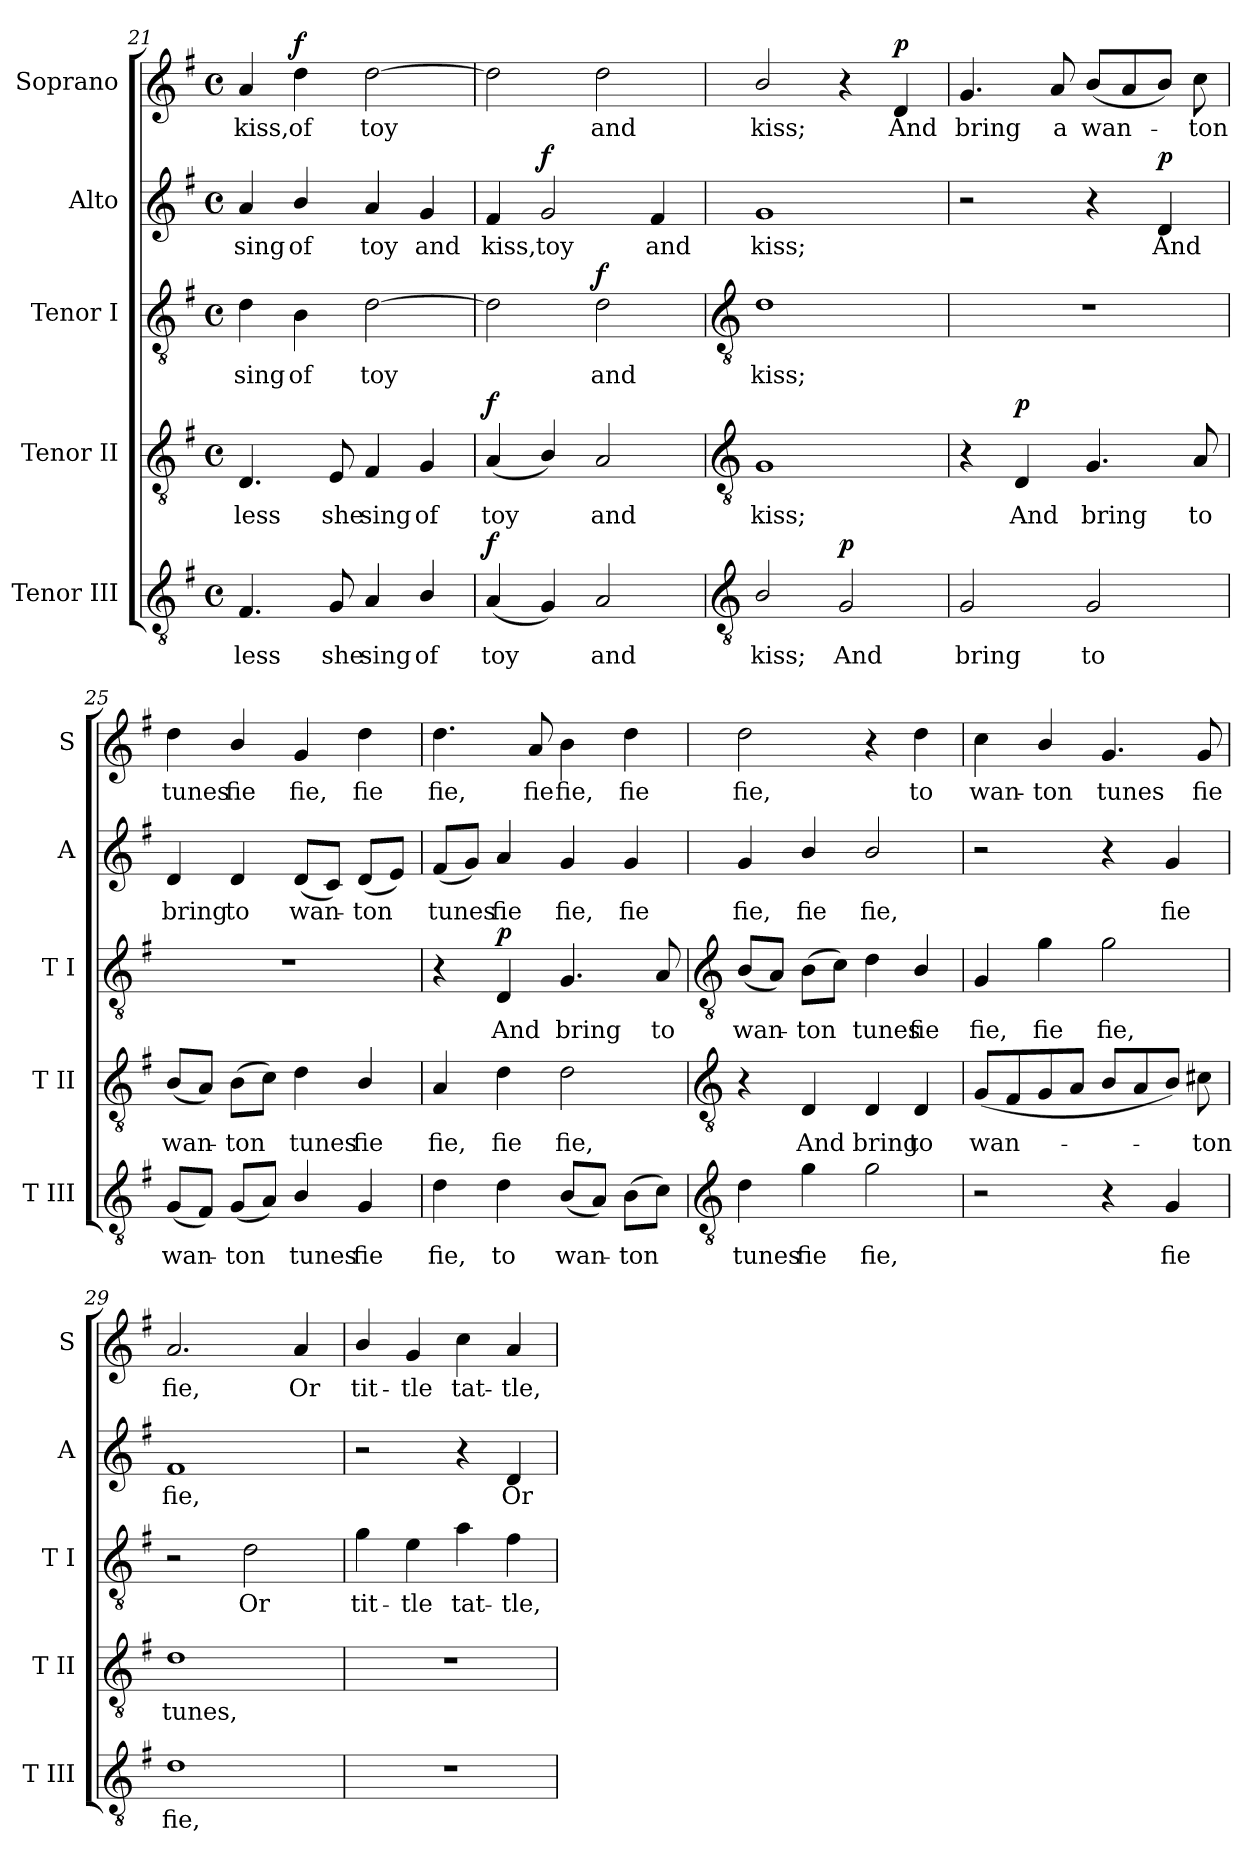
**kern	**text	**dynam	**kern	**text	**dynam	**kern	**text	**dynam	**kern	**text	**dynam	**kern	**text	**dynam
*part5	*part5	*part5	*part4	*part4	*part4	*part3	*part3	*part3	*part2	*part2	*part2	*part1	*part1	*part1
*staff5	*staff5	*staff5	*staff4	*staff4	*staff4	*staff3	*staff3	*staff3	*staff2	*staff2	*staff2	*staff1	*staff1	*staff1
*I"Tenor III	*	*	*I"Tenor II	*	*	*I"Tenor I	*	*	*I"Alto	*	*	*I"Soprano	*	*
*I'T III	*	*	*I'T II	*	*	*I'T I	*	*	*I'A	*	*	*I'S	*	*
*clefGv2	*	*	*clefGv2	*	*	*clefGv2	*	*	*clefG2	*	*	*clefG2	*	*
*k[f#]	*	*	*k[f#]	*	*	*k[f#]	*	*	*k[f#]	*	*	*k[f#]	*	*
*G:	*	*	*G:	*	*	*G:	*	*	*G:	*	*	*G:	*	*
*M4/4	*	*	*M4/4	*	*	*M4/4	*	*	*M4/4	*	*	*M4/4	*	*
*met(c)	*	*	*met(c)	*	*	*met(c)	*	*	*met(c)	*	*	*met(c)	*	*
=21	=21	=21	=21	=21	=21	=21	=21	=21	=21	=21	=21	=21	=21	=21
!	!LO:LY:b	!	!	!LO:LY:b	!	!	!LO:LY:b	!	!	!LO:LY:b	!	!	!LO:LY:b	!
4.F#	-less	.	4.D	-less	.	4d	sing	.	4a	sing	.	4a	kiss,	.
!	!	!	!	!	!	!	!LO:LY:b	!	!	!LO:LY:b	!	!	!LO:LY:b	!LO:DY:b
.	.	.	.	.	.	4B	of	.	4b/	of	.	4dd	of	f
!	!LO:LY:b	!	!	!LO:LY:b	!	!	!	!	!	!	!	!	!	!
8G	she	.	8E	she	.	.	.	.	.	.	.	.	.	.
!	!LO:LY:b	!	!	!LO:LY:b	!	!	!LO:LY:b	!	!	!LO:LY:b	!	!	!LO:LY:b	!
4A	sing	.	4F#	sing	.	[2d	toy	.	4a	toy	.	[2dd	toy	.
!	!LO:LY:b	!	!	!LO:LY:b	!	!	!	!	!	!LO:LY:b	!	!	!	!
4B/	of	.	4G	of	.	.	.	.	4g	and	.	.	.	.
=22	=22	=22	=22	=22	=22	=22	=22	=22	=22	=22	=22	=22	=22	=22
!	!LO:LY:b	!LO:DY:b	!	!LO:LY:b	!LO:DY:b	!	!	!	!	!LO:LY:b	!	!	!	!
(<4A	toy	f	(<4A	toy	f	2d]	.	.	4f#	kiss,	.	2dd]	.	.
!	!	!	!	!	!	!	!	!	!	!LO:LY:b	!LO:DY:b	!	!	!
4G)	.	.	4B/)	.	.	.	.	.	2g	toy	f	.	.	.
!	!LO:LY:b	!	!	!LO:LY:b	!	!	!LO:LY:b	!LO:DY:b	!	!	!	!	!LO:LY:b	!
2A	and	.	2A	and	.	2d	and	f	.	.	.	2dd	and	.
!	!	!	!	!	!	!	!	!	!	!LO:LY:b	!	!	!	!
.	.	.	.	.	.	.	.	.	4f#	and	.	.	.	.
!!LO:LB:g=z
=23	=23	=23	=23	=23	=23	=23	=23	=23	=23	=23	=23	=23	=23	=23
*clefGv2	*	*	*clefGv2	*	*	*clefGv2	*	*	*	*	*	*	*	*
!	!LO:LY:b	!	!	!LO:LY:b	!	!	!LO:LY:b	!	!	!LO:LY:b	!	!	!LO:LY:b	!
2B/	kiss;	.	1G	kiss;	.	1d	kiss;	.	1g	kiss;	.	2b/	kiss;	.
!	!LO:LY:b	!LO:DY:b	!	!	!	!	!	!	!	!	!	!	!	!
2G	And	p	.	.	.	.	.	.	.	.	.	4r	.	.
!	!	!	!	!	!	!	!	!	!	!	!	!	!LO:LY:b	!LO:DY:b
.	.	.	.	.	.	.	.	.	.	.	.	4d	And	p
=24	=24	=24	=24	=24	=24	=24	=24	=24	=24	=24	=24	=24	=24	=24
!	!LO:LY:b	!	!	!	!	!	!	!	!	!	!	!	!LO:LY:b	!
2G	bring	.	4r	.	.	1r	.	.	2r	.	.	4.g	bring	.
!	!	!	!	!LO:LY:b	!LO:DY:b	!	!	!	!	!	!	!	!	!
.	.	.	4D	And	p	.	.	.	.	.	.	.	.	.
!	!	!	!	!	!	!	!	!	!	!	!	!	!LO:LY:b	!
.	.	.	.	.	.	.	.	.	.	.	.	8a	a	.
!	!LO:LY:b	!	!	!LO:LY:b	!	!	!	!	!	!	!	!	!LO:LY:b	!
2G	to	.	4.G	bring	.	.	.	.	4r	.	.	(<8bL	wan-	.
.	.	.	.	.	.	.	.	.	.	.	.	8a	.	.
!	!	!	!	!	!	!	!	!	!	!LO:LY:b	!LO:DY:b	!	!	!
.	.	.	.	.	.	.	.	.	4d	And	p	8bJ)	.	.
!	!	!	!	!LO:LY:b	!	!	!	!	!	!	!	!	!LO:LY:b	!
.	.	.	8A	to	.	.	.	.	.	.	.	8cc	ton	.
=25	=25	=25	=25	=25	=25	=25	=25	=25	=25	=25	=25	=25	=25	=25
!	!LO:LY:b	!	!	!LO:LY:b	!	!	!	!	!	!LO:LY:b	!	!	!LO:LY:b	!
(<8GL	wan-	.	(<8BL	wan-	.	1r	.	.	4d	bring	.	4dd	tunes	.
8F#J)	.	.	8AJ)	.	.	.	.	.	.	.	.	.	.	.
!	!LO:LY:b	!	!	!LO:LY:b	!	!	!	!	!	!LO:LY:b	!	!	!LO:LY:b	!
(<8GL	ton	.	(>8BL	ton	.	.	.	.	4d	to	.	4b/	fie	.
8AJ)	.	.	8cJ)	.	.	.	.	.	.	.	.	.	.	.
!	!LO:LY:b	!	!	!LO:LY:b	!	!	!	!	!	!LO:LY:b	!	!	!LO:LY:b	!
4B/	tunes	.	4d	tunes	.	.	.	.	(<8dL	wan-	.	4g	fie,	.
.	.	.	.	.	.	.	.	.	8cJ)	.	.	.	.	.
!	!LO:LY:b	!	!	!LO:LY:b	!	!	!	!	!	!LO:LY:b	!	!	!LO:LY:b	!
4G	fie	.	4B/	fie	.	.	.	.	(<8dL	ton	.	4dd	fie	.
.	.	.	.	.	.	.	.	.	8eJ)	.	.	.	.	.
=26	=26	=26	=26	=26	=26	=26	=26	=26	=26	=26	=26	=26	=26	=26
!	!LO:LY:b	!	!	!LO:LY:b	!	!	!	!	!	!LO:LY:b	!	!	!LO:LY:b	!
4d	fie,	.	4A	fie,	.	4r	.	.	(<8f#L	tunes	.	4.dd	fie,	.
.	.	.	.	.	.	.	.	.	8gJ)	.	.	.	.	.
!	!LO:LY:b	!	!	!LO:LY:b	!	!	!LO:LY:b	!LO:DY:b	!	!LO:LY:b	!	!	!	!
4d	to	.	4d	fie	.	4D	And	p	4a	fie	.	.	.	.
!	!	!	!	!	!	!	!	!	!	!	!	!	!LO:LY:b	!
.	.	.	.	.	.	.	.	.	.	.	.	8a	fie	.
!	!LO:LY:b	!	!	!LO:LY:b	!	!	!LO:LY:b	!	!	!LO:LY:b	!	!	!LO:LY:b	!
(<8BL	wan-	.	2d	fie,	.	4.G	bring	.	4g	fie,	.	4b	fie,	.
8AJ)	.	.	.	.	.	.	.	.	.	.	.	.	.	.
!	!LO:LY:b	!	!	!	!	!	!	!	!	!LO:LY:b	!	!	!LO:LY:b	!
(>8BL	ton	.	.	.	.	.	.	.	4g	fie	.	4dd	fie	.
!	!	!	!	!	!	!	!LO:LY:b	!	!	!	!	!	!	!
8cJ)	.	.	.	.	.	8A	to	.	.	.	.	.	.	.
!!LO:LB:g=z
=27	=27	=27	=27	=27	=27	=27	=27	=27	=27	=27	=27	=27	=27	=27
*clefGv2	*	*	*clefGv2	*	*	*clefGv2	*	*	*	*	*	*	*	*
!	!LO:LY:b	!	!	!	!	!	!LO:LY:b	!	!	!LO:LY:b	!	!	!LO:LY:b	!
4d	tunes	.	4r	.	.	(<8BL	wan-	.	4g	fie,	.	2dd	fie,	.
.	.	.	.	.	.	8AJ)	.	.	.	.	.	.	.	.
!	!LO:LY:b	!	!	!LO:LY:b	!	!	!LO:LY:b	!	!	!LO:LY:b	!	!	!	!
4g	fie	.	4D	And	.	(>8BL	ton	.	4b/	fie	.	.	.	.
.	.	.	.	.	.	8cJ)	.	.	.	.	.	.	.	.
!	!LO:LY:b	!	!	!LO:LY:b	!	!	!LO:LY:b	!	!	!LO:LY:b	!	!	!	!
2g	fie,	.	4D	bring	.	4d	tunes	.	2b/	fie,	.	4r	.	.
!	!	!	!	!LO:LY:b	!	!	!LO:LY:b	!	!	!	!	!	!LO:LY:b	!
.	.	.	4D	to	.	4B/	fie	.	.	.	.	4dd	to	.
=28	=28	=28	=28	=28	=28	=28	=28	=28	=28	=28	=28	=28	=28	=28
!	!	!	!	!LO:LY:b	!	!	!LO:LY:b	!	!	!	!	!	!LO:LY:b	!
2r	.	.	(<8GL	wan-	.	4G	fie,	.	2r	.	.	4cc	wan-	.
.	.	.	8F#	.	.	.	.	.	.	.	.	.	.	.
!	!	!	!	!	!	!	!LO:LY:b	!	!	!	!	!	!LO:LY:b	!
.	.	.	8G	.	.	4g	fie	.	.	.	.	4b/	-ton	.
.	.	.	8AJ	.	.	.	.	.	.	.	.	.	.	.
!	!	!	!	!	!	!	!LO:LY:b	!	!	!	!	!	!LO:LY:b	!
4r	.	.	8BL	.	.	2g	fie,	.	4r	.	.	4.g	tunes	.
.	.	.	8A	.	.	.	.	.	.	.	.	.	.	.
!	!LO:LY:b	!	!	!	!	!	!	!	!	!LO:LY:b	!	!	!	!
4G	fie	.	8BJ)	.	.	.	.	.	4g	fie	.	.	.	.
!	!	!	!	!LO:LY:b	!	!	!	!	!	!	!	!	!LO:LY:b	!
.	.	.	8c#X	ton	.	.	.	.	.	.	.	8g	fie	.
=29	=29	=29	=29	=29	=29	=29	=29	=29	=29	=29	=29	=29	=29	=29
!	!LO:LY:b	!	!	!LO:LY:b	!	!	!	!	!	!LO:LY:b	!	!	!LO:LY:b	!
1d	fie,	.	1d	tunes,	.	2r	.	.	1f#	fie,	.	2.a	fie,	.
!	!	!	!	!	!	!	!LO:LY:b	!	!	!	!	!	!	!
.	.	.	.	.	.	2d	Or	.	.	.	.	.	.	.
!	!	!	!	!	!	!	!	!	!	!	!	!	!LO:LY:b	!
.	.	.	.	.	.	.	.	.	.	.	.	4a	Or	.
=30	=30	=30	=30	=30	=30	=30	=30	=30	=30	=30	=30	=30	=30	=30
!	!	!	!	!	!	!	!LO:LY:b	!	!	!	!	!	!LO:LY:b	!
1r	.	.	1r	.	.	4g	tit-	.	2r	.	.	4b/	tit-	.
!	!	!	!	!	!	!	!LO:LY:b	!	!	!	!	!	!LO:LY:b	!
.	.	.	.	.	.	4e	-tle	.	.	.	.	4g	-tle	.
!	!	!	!	!	!	!	!LO:LY:b	!	!	!	!	!	!LO:LY:b	!
.	.	.	.	.	.	4a	tat-	.	4r	.	.	4cc	tat-	.
!	!	!	!	!	!	!	!LO:LY:b	!	!	!LO:LY:b	!	!	!LO:LY:b	!
.	.	.	.	.	.	4f#	-tle,	.	4d	Or	.	4a	-tle,	.
=	=	=	=	=	=	=	=	=	=	=	=	=	=	=
*-	*-	*-	*-	*-	*-	*-	*-	*-	*-	*-	*-	*-	*-	*-
